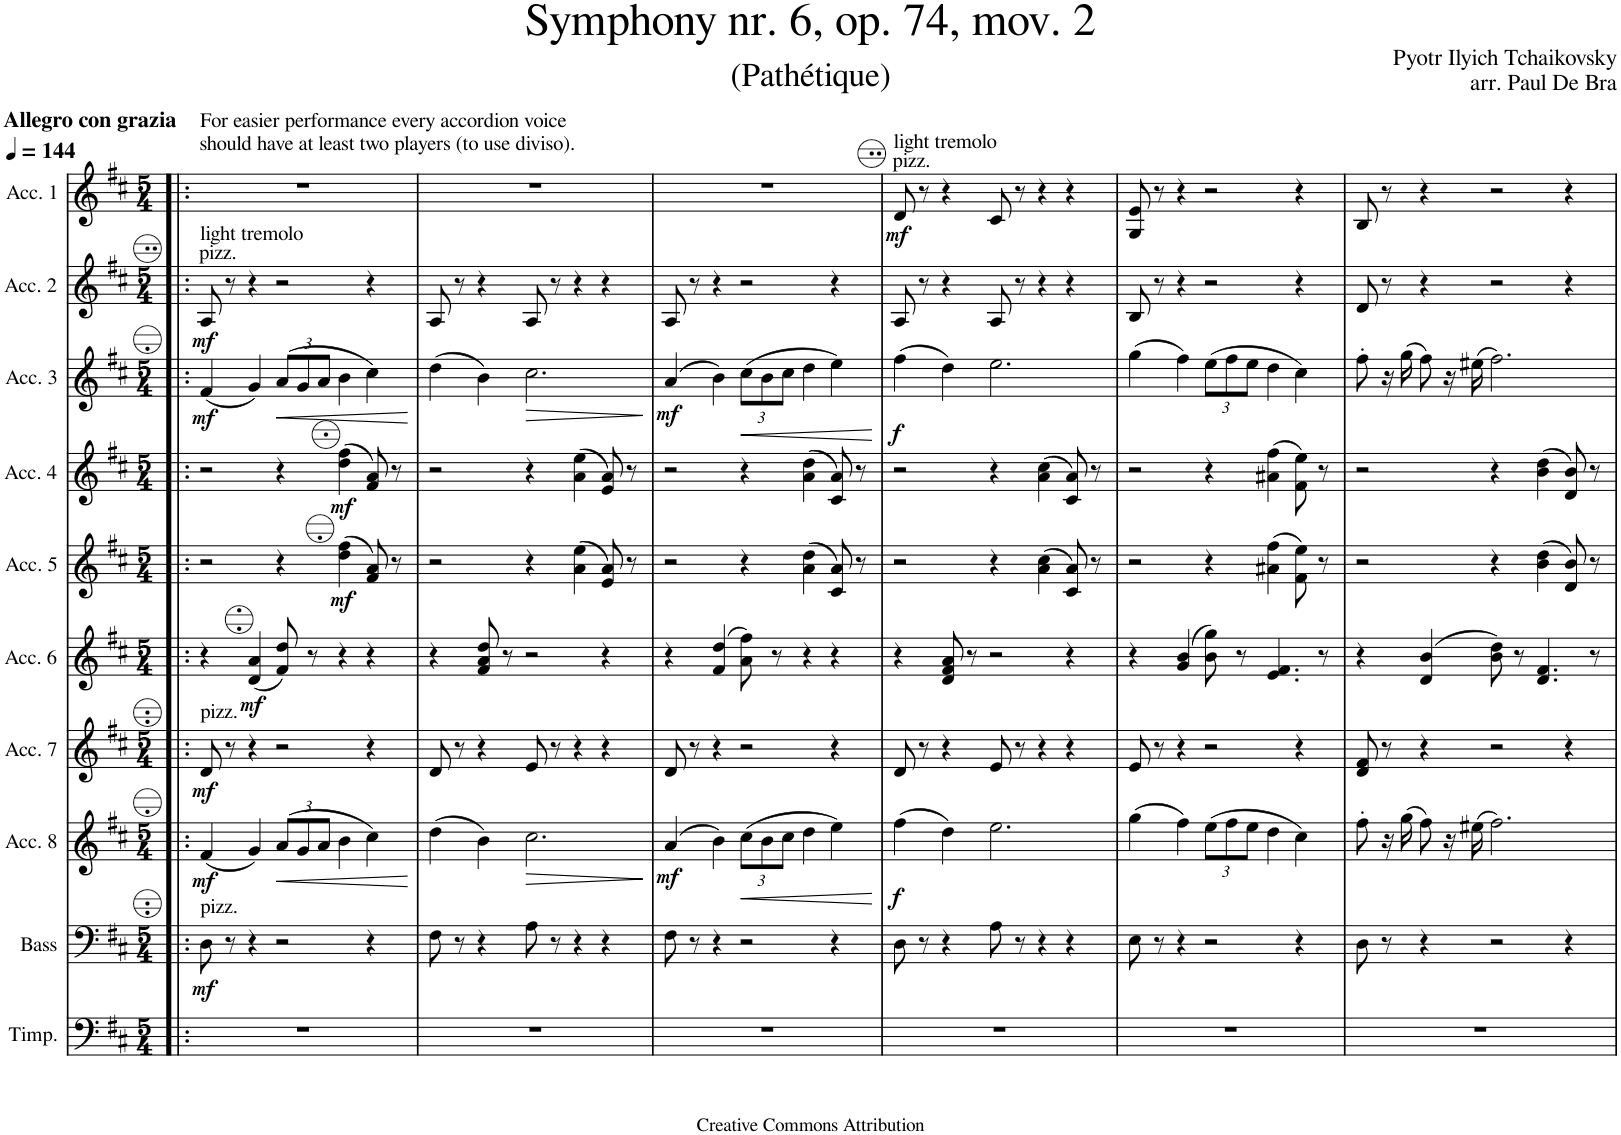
**kern	**kern	**dynam	**kern	**dynam	**kern	**dynam	**kern	**dynam	**kern	**dynam	**kern	**dynam	**kern	**dynam	**kern	**dynam	**kern	**dynam
*part10	*part9	*part9	*part8	*part8	*part7	*part7	*part6	*part6	*part5	*part5	*part4	*part4	*part3	*part3	*part2	*part2	*part1	*part1
*staff10	*staff9	*staff9	*staff8	*staff8	*staff7	*staff7	*staff6	*staff6	*staff5	*staff5	*staff4	*staff4	*staff3	*staff3	*staff2	*staff2	*staff1	*staff1
*I"Timp.	*I"Bass	*	*I"Acc. 8	*	*I"Acc. 7	*	*I"Acc. 6	*	*I"Acc. 5	*	*I"Acc. 4	*	*I"Acc. 3	*	*I"Acc. 2	*	*I"Acc. 1	*
*I'T	*I'B	*	*	*	*	*	*	*	*	*	*	*	*	*	*	*	*	*
*clefF4	*clefF4	*	*clefG2	*	*clefG2	*	*clefG2	*	*clefG2	*	*clefG2	*	*clefG2	*	*clefG2	*	*clefG2	*
*	*Trd7c12	*	*Trd7c12	*	*Trd7c12	*	*Trd7c12	*	*Trd7c12	*	*	*	*Trd7c12	*	*	*	*	*
*k[f#c#]	*k[f#c#]	*	*k[f#c#]	*	*k[f#c#]	*	*k[f#c#]	*	*k[f#c#]	*	*k[f#c#]	*	*k[f#c#]	*	*k[f#c#]	*	*k[f#c#]	*
*M5/4	*M5/4	*	*M5/4	*	*M5/4	*	*M5/4	*	*M5/4	*	*M5/4	*	*M5/4	*	*M5/4	*	*M5/4	*
*MM144	*MM144	*	*MM144	*	*MM144	*	*MM144	*	*MM144	*	*MM144	*	*MM144	*	*MM144	*	*MM144	*
=1!|:	=1!|:	=1!|:	=1!|:	=1!|:	=1!|:	=1!|:	=1!|:	=1!|:	=1!|:	=1!|:	=1!|:	=1!|:	=1!|:	=1!|:	=1!|:	=1!|:	=1!|:	=1!|:
!	!	!	!	!	!	!	!	!	!	!	!	!	!	!	!	!	!LO:TX:a:B:t=Allegro con grazia	!
!	!	!	!	!	!	!	!	!	!	!	!	!	!	!	!	!	!LO:TX:a:t=For easier performance every accordion voice	!
!	!	!	!	!	!	!	!	!	!	!	!	!	!	!	!	!	!LO:TX:a:t=should have at least two players (to use diviso).	!
!	!	!	!	!	!	!	!	!	!	!	!	!	!	!	!LO:TX:a:t=pizz.	!	!	!
!	!	!	!	!	!	!	!	!	!	!	!	!	!	!	!LO:TX:a:t=light tremolo	!	!	!
!	!	!	!	!	!LO:TX:a:t=pizz.	!	!	!	!	!	!	!	!	!	!	!	!	!
!	!LO:TX:a:t=pizz.	!	!	!	!	!	!	!	!	!	!	!	!	!	!	!	!	!
!	!	!LO:DY:b	!	!LO:DY:b	!	!LO:DY:b	!	!	!	!	!	!	!	!LO:DY:b	!	!LO:DY:b	!	!
4%5r	8D\	mf	(4f#/	mf	8d/	mf	4r	.	2r	.	2r	.	(4f#/	mf	8A/	mf	4%5r	.
.	8r	.	.	.	8r	.	.	.	.	.	.	.	.	.	8r	.	.	.
!	!	!	!	!	!	!	!	!LO:DY:b	!	!	!	!	!	!	!	!	!	!
.	4r	.	4g/)	.	4r	.	(4d/ 4a/	mf	.	.	.	.	4g/)	.	4r	.	.	.
*	*	*	*Xbrackettup	*	*	*	*	*	*	*	*	*	*	*	*	*	*	*
!	!	!	!	!LO:HP:b	!	!	!	!	!	!	!	!	!	!	!	!	!	!
*	*	*	*	*	*	*	*	*	*	*	*	*	*Xbrackettup	*	*	*	*	*
!	!	!	!	!	!	!	!	!	!	!	!	!	!	!LO:HP:b	!	!	!	!
.	2r	.	(12a/L	<	2r	.	8f#/ 8dd/)	.	4r	.	4r	.	(12a/L	<	2r	.	.	.
.	.	.	12g/	.	.	.	.	.	.	.	.	.	12g/	.	.	.	.	.
.	.	.	.	.	.	.	8r	.	.	.	.	.	.	.	.	.	.	.
.	.	.	12a/J	.	.	.	.	.	.	.	.	.	12a/J	.	.	.	.	.
!	!	!	!	!	!	!	!	!	!	!LO:DY:b	!	!LO:DY:b	!	!	!	!	!	!
.	.	.	4b\	.	.	.	4r	.	(4dd\ 4ff#\	mf	(4dd\ 4ff#\	mf	4b\	.	.	.	.	.
.	4r	.	4cc#\)	.	4r	.	4r	.	8f#/ 8a/)	.	8f#/ 8a/)	.	4cc#\)	.	4r	.	.	.
.	.	.	.	.	.	.	.	.	8r	.	8r	.	.	.	.	.	.	.
.	.	.	.	[	.	.	.	.	.	.	.	.	.	[	.	.	.	.
=2	=2	=2	=2	=2	=2	=2	=2	=2	=2	=2	=2	=2	=2	=2	=2	=2	=2	=2
4%5r	8F#\	.	(4dd\	.	8d/	.	4r	.	2r	.	2r	.	(4dd\	.	8A/	.	4%5r	.
.	8r	.	.	.	8r	.	.	.	.	.	.	.	.	.	8r	.	.	.
.	4r	.	4b\)	.	4r	.	8f#/ 8a/ 8dd/	.	.	.	.	.	4b\)	.	4r	.	.	.
.	.	.	.	.	.	.	8r	.	.	.	.	.	.	.	.	.	.	.
!	!	!	!	!LO:HP:b	!	!	!	!	!	!	!	!	!	!LO:HP:b	!	!	!	!
.	8A\	.	2.cc#\	>	8e/	.	2r	.	4r	.	4r	.	2.cc#\	>	8A/	.	.	.
.	8r	.	.	.	8r	.	.	.	.	.	.	.	.	.	8r	.	.	.
.	4r	.	.	.	4r	.	.	.	(4a\ 4ee\	.	(4a\ 4ee\	.	.	.	4r	.	.	.
.	4r	.	.	.	4r	.	4r	.	8e/ 8a/)	.	8e/ 8a/)	.	.	.	4r	.	.	.
.	.	.	.	.	.	.	.	.	8r	.	8r	.	.	.	.	.	.	.
.	.	.	.	]	.	.	.	.	.	.	.	.	.	]	.	.	.	.
=3	=3	=3	=3	=3	=3	=3	=3	=3	=3	=3	=3	=3	=3	=3	=3	=3	=3	=3
!	!	!	!	!LO:DY:b	!	!	!	!	!	!	!	!	!	!LO:DY:b	!	!	!	!
4%5r	8F#\	.	(4a/	mf	8d/	.	4r	.	2r	.	2r	.	(4a/	mf	8A/	.	4%5r	.
.	8r	.	.	.	8r	.	.	.	.	.	.	.	.	.	8r	.	.	.
.	4r	.	4b\)	.	4r	.	(4f#/ 4dd/	.	.	.	.	.	4b\)	.	4r	.	.	.
!	!	!	!	!LO:HP:b	!	!	!	!	!	!	!	!	!	!LO:HP:b	!	!	!	!
.	2r	.	(12cc#\L	<	2r	.	8a\ 8ff#\)	.	4r	.	4r	.	(12cc#\L	<	2r	.	.	.
.	.	.	12b\	.	.	.	.	.	.	.	.	.	12b\	.	.	.	.	.
.	.	.	.	.	.	.	8r	.	.	.	.	.	.	.	.	.	.	.
.	.	.	12cc#\J	.	.	.	.	.	.	.	.	.	12cc#\J	.	.	.	.	.
.	.	.	4dd\	.	.	.	4r	.	(4a\ 4dd\	.	(4a\ 4dd\	.	4dd\	.	.	.	.	.
.	4r	.	4ee\)	.	4r	.	4r	.	8c#/ 8a/)	.	8c#/ 8a/)	.	4ee\)	.	4r	.	.	.
.	.	.	.	.	.	.	.	.	8r	.	8r	.	.	.	.	.	.	.
.	.	.	.	[	.	.	.	.	.	.	.	.	.	[	.	.	.	.
=4	=4	=4	=4	=4	=4	=4	=4	=4	=4	=4	=4	=4	=4	=4	=4	=4	=4	=4
!	!	!	!	!	!	!	!	!	!	!	!	!	!	!	!	!	!LO:TX:a:t=pizz.	!
!	!	!	!	!	!	!	!	!	!	!	!	!	!	!	!	!	!LO:TX:a:t=light tremolo	!
!	!	!	!	!LO:DY:b	!	!	!	!	!	!	!	!	!	!LO:DY:b	!	!	!	!LO:DY:b
4%5r	8D\	.	(4ff#\	f	8d/	.	4r	.	2r	.	2r	.	(4ff#\	f	8A/	.	8d/	mf
.	8r	.	.	.	8r	.	.	.	.	.	.	.	.	.	8r	.	8r	.
.	4r	.	4dd\)	.	4r	.	8d/ 8f#/ 8a/	.	.	.	.	.	4dd\)	.	4r	.	4r	.
.	.	.	.	.	.	.	8r	.	.	.	.	.	.	.	.	.	.	.
.	8A\	.	2.ee\	.	8e/	.	2r	.	4r	.	4r	.	2.ee\	.	8A/	.	8c#/	.
.	8r	.	.	.	8r	.	.	.	.	.	.	.	.	.	8r	.	8r	.
.	4r	.	.	.	4r	.	.	.	(4a\ 4cc#\	.	(4a\ 4cc#\	.	.	.	4r	.	4r	.
.	4r	.	.	.	4r	.	4r	.	8c#/ 8a/)	.	8c#/ 8a/)	.	.	.	4r	.	4r	.
.	.	.	.	.	.	.	.	.	8r	.	8r	.	.	.	.	.	.	.
=5	=5	=5	=5	=5	=5	=5	=5	=5	=5	=5	=5	=5	=5	=5	=5	=5	=5	=5
4%5r	8E\	.	(4gg\	.	8e/	.	4r	.	2r	.	2r	.	(4gg\	.	8B/	.	8G/ 8e/	.
.	8r	.	.	.	8r	.	.	.	.	.	.	.	.	.	8r	.	8r	.
.	4r	.	4ff#\)	.	4r	.	(4g/ 4b/	.	.	.	.	.	4ff#\)	.	4r	.	4r	.
.	2r	.	(12ee\L	.	2r	.	8b\ 8gg\)	.	4r	.	4r	.	(12ee\L	.	2r	.	2r	.
.	.	.	12ff#\	.	.	.	.	.	.	.	.	.	12ff#\	.	.	.	.	.
.	.	.	.	.	.	.	8r	.	.	.	.	.	.	.	.	.	.	.
.	.	.	12ee\J	.	.	.	.	.	.	.	.	.	12ee\J	.	.	.	.	.
.	.	.	4dd\	.	.	.	4.e/ 4.f#/	.	(4a#X\ 4ff#\	.	(4a#X\ 4ff#\	.	4dd\	.	.	.	.	.
.	4r	.	4cc#\)	.	4r	.	.	.	8f#\ 8ee\)	.	8f#\ 8ee\)	.	4cc#\)	.	4r	.	4r	.
.	.	.	.	.	.	.	8r	.	8r	.	8r	.	.	.	.	.	.	.
=6	=6	=6	=6	=6	=6	=6	=6	=6	=6	=6	=6	=6	=6	=6	=6	=6	=6	=6
4%5r	8D\	.	8ff#'\	.	8d/ 8f#/	.	4r	.	2r	.	2r	.	8ff#'\	.	8d/	.	8B/	.
.	8r	.	16r	.	8r	.	.	.	.	.	.	.	16r	.	8r	.	8r	.
.	.	.	(16gg\	.	.	.	.	.	.	.	.	.	(16gg\	.	.	.	.	.
.	4r	.	8ff#\)	.	4r	.	(4d/ 4b/	.	.	.	.	.	8ff#\)	.	4r	.	4r	.
.	.	.	16r	.	.	.	.	.	.	.	.	.	16r	.	.	.	.	.
.	.	.	(16ee#X\	.	.	.	.	.	.	.	.	.	(16ee#X\	.	.	.	.	.
.	2r	.	2.ff#\)	.	2r	.	8b\ 8dd\)	.	4r	.	4r	.	2.ff#\)	.	2r	.	2r	.
.	.	.	.	.	.	.	8r	.	.	.	.	.	.	.	.	.	.	.
.	.	.	.	.	.	.	4.d/ 4.f#/	.	(4b\ 4dd\	.	(4b\ 4dd\	.	.	.	.	.	.	.
.	4r	.	.	.	4r	.	.	.	8d/ 8b/)	.	8d/ 8b/)	.	.	.	4r	.	4r	.
.	.	.	.	.	.	.	8r	.	8r	.	8r	.	.	.	.	.	.	.
=	=	=	=	=	=	=	=	=	=	=	=	=	=	=	=	=	=	=
*-	*-	*-	*-	*-	*-	*-	*-	*-	*-	*-	*-	*-	*-	*-	*-	*-	*-	*-
